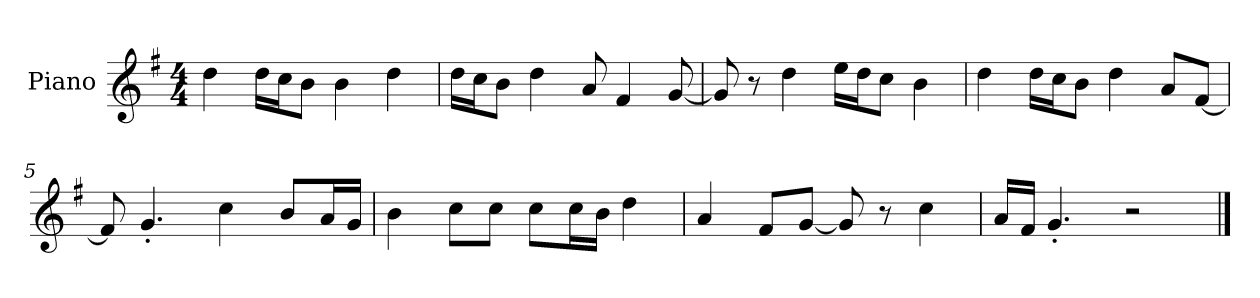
**kern
*part1
*staff1
*I"Piano
*I'P-no
*clefG2
*k[f#]
*M4/4
*MM90
=1
4dd\
16dd\LL
16cc\J
8b\J
4b\
4dd\
=2
16dd\LL
16cc\J
8b\J
4dd\
8a/
4f#/
[8g/
=3
8g/]
8r
4dd\
16ee\LL
16dd\J
8cc\J
4b\
=4
4dd\
16dd\LL
16cc\J
8b\J
4dd\
8a/L
[8f#/J
=5
8f#/]
4.g'/
4cc\
8b/L
16a/L
16g/JJ
!!LO:LB:g=z
=6
4b\
8cc\L
8cc\J
8cc\L
16cc\L
16b\JJ
4dd\
=7
4a/
8f#/L
[8g/J
8g/]
8r
4cc\
=8
16a/LL
16f#/JJ
4.g'/
2r
==
*-
